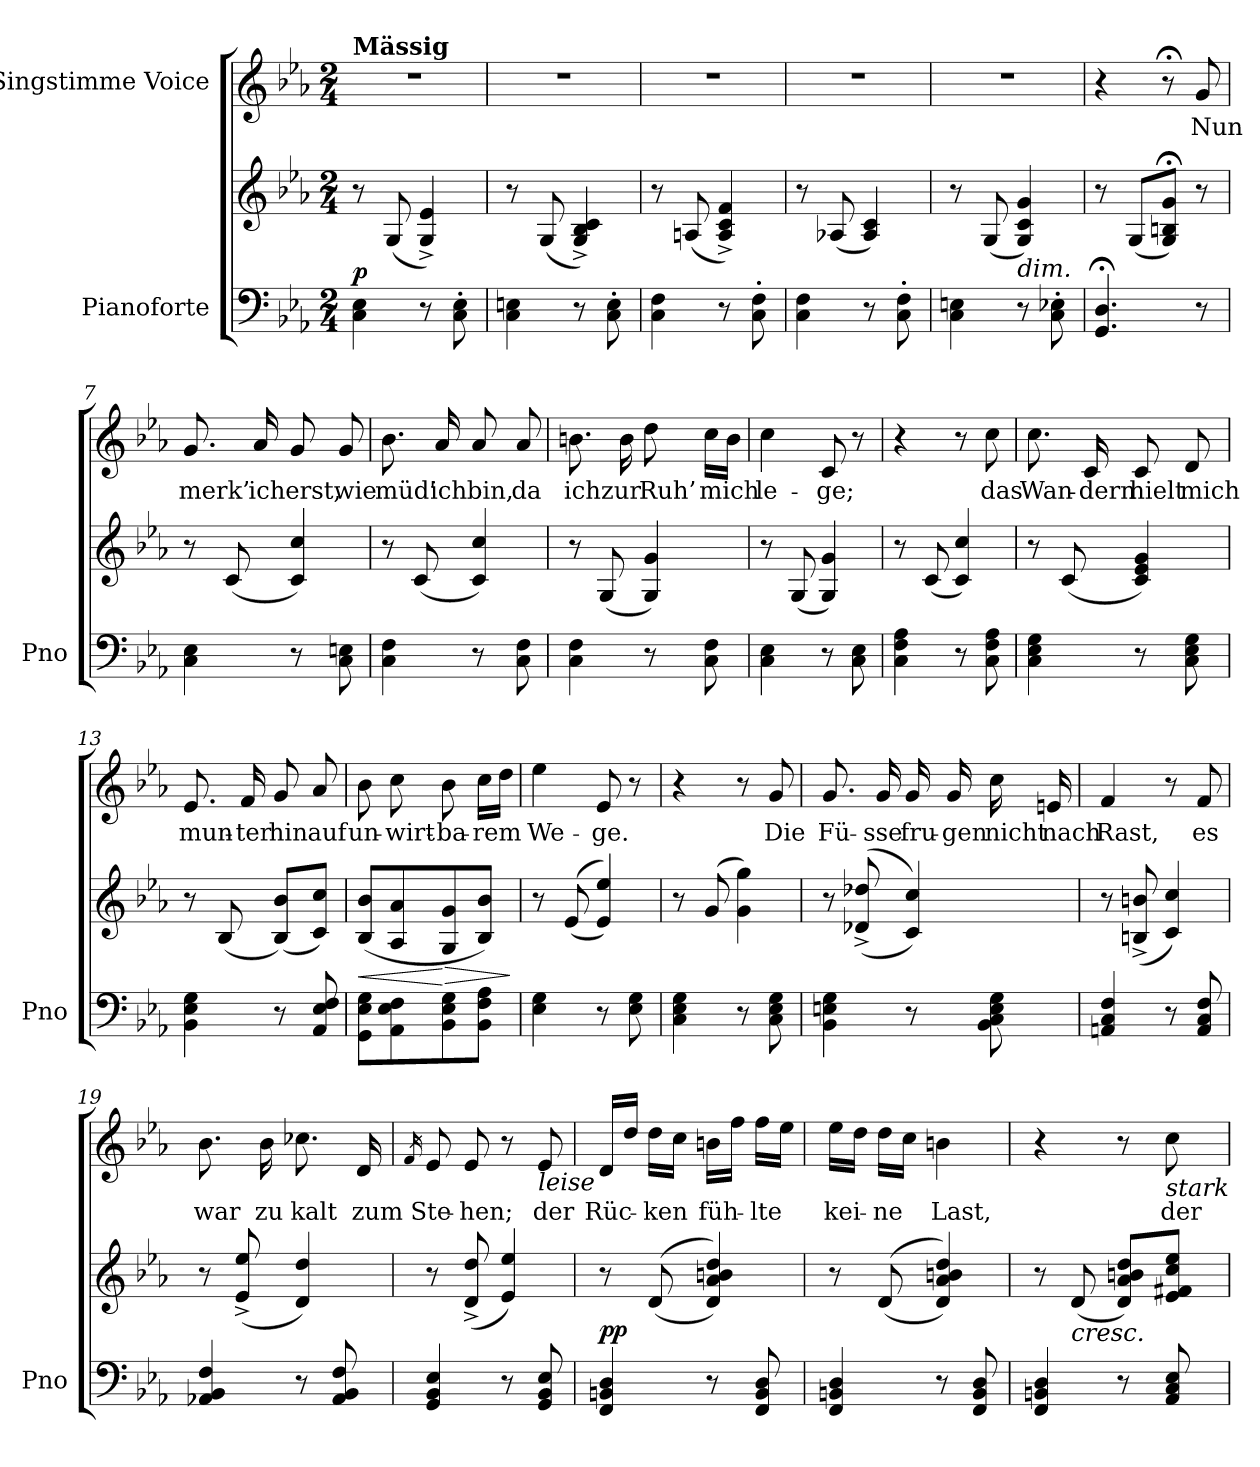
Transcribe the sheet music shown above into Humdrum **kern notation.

**kern	**kern	**dynam	**kern	**text
*part2	*part2	*part2	*part1	*part1
*staff3	*staff2	*staff2/3	*staff1	*staff1
*I"Pianoforte	*	*	*I"Singstimme Voice	*
*I'Pno	*	*	*	*
*clefF4	*clefG2	*	*clefG2	*
*k[b-e-a-]	*k[b-e-a-]	*	*k[b-e-a-]	*
*M2/4	*M2/4	*	*M2/4	*
=1	=1	=1	=1	=1
!	!	!	!LO:TX:a:B:t=Mässig	!
!	!	!LO:DY:a=2	!	!
4C\ 4E-\	8r	p	2r	.
.	(8G/	.	.	.
8r	4G/^> 4e-/^>)	.	.	.
8C\' 8E-\'	.	.	.	.
=2	=2	=2	=2	=2
4C\ 4En\	8r	.	2r	.
.	(8G/	.	.	.
8r	4G/^ 4B-/^ 4c/^)	.	.	.
8C\' 8E\'	.	.	.	.
=3	=3	=3	=3	=3
4C\ 4F\	8r	.	2r	.
.	(8An/	.	.	.
8r	4A/^ 4c/^ 4f/^)	.	.	.
8C\' 8F\'	.	.	.	.
=4	=4	=4	=4	=4
4C\ 4F\	8r	.	2r	.
.	(8A-X/	.	.	.
8r	4A-/ 4c/)	.	.	.
8C\' 8F\'	.	.	.	.
=5	=5	=5	=5	=5
4C\ 4En\	8r	.	2r	.
.	(8G/	.	.	.
!	!LO:TX:b:i:t=dim.	!	!	!
8r	4G/ 4c/ 4g/)	.	.	.
8C\' 8E-X\'	.	.	.	.
=6	=6	=6	=6	=6
4.GG/;< 4.D/;<	8r	.	4r	.
.	(8G/L	.	.	.
.	8G/;< 8Bn/;< 8g/;<J)	.	8r;<	.
!	!	!	!	!LO:LY:b
8r	8r	.	8g/	Nun
=7	=7	=7	=7	=7
!	!	!	!	!LO:LY:b
4C\ 4E-\	8r	.	8.g/	merk’
.	(8c/	.	.	.
!	!	!	!	!LO:LY:b
.	.	.	16a-/	ich
!	!	!	!	!LO:LY:b
8r	4c/ 4cc/)	.	8g/	erst,
!	!	!	!	!LO:LY:b
8C\ 8En\	.	.	8g/	wie
=8	=8	=8	=8	=8
!	!	!	!	!LO:LY:b
4C\ 4F\	8r	.	8.b-\	müd'
.	(8c/	.	.	.
!	!	!	!	!LO:LY:b
.	.	.	16a-/	ich
!	!	!	!	!LO:LY:b
8r	4c/ 4cc/)	.	8a-/	bin,
!	!	!	!	!LO:LY:b
8C\ 8F\	.	.	8a-/	da
!!LO:LB:g=z
=9	=9	=9	=9	=9
!	!	!	!	!LO:LY:b
4C\ 4F\	8r	.	8.bn\	ich
.	(8G/	.	.	.
!	!	!	!	!LO:LY:b
.	.	.	16b\	zur
!	!	!	!	!LO:LY:b
8r	4G/ 4g/)	.	8dd\	Ruh’
!	!	!	!	!LO:LY:b
8C\ 8F\	.	.	16cc\LL	mich
.	.	.	16b\JJ	.
=10	=10	=10	=10	=10
!	!	!	!	!LO:LY:b
4C\ 4E-\	8r	.	4cc\	le-
.	(8G/	.	.	.
!	!	!	!	!LO:LY:b
8r	4G/ 4g/)	.	8c/	-ge;
8C\ 8E-\	.	.	8r	.
=11	=11	=11	=11	=11
4C\ 4F\ 4A-\	8r	.	4r	.
.	(8c/	.	.	.
8r	4c/ 4cc/)	.	8r	.
!	!	!	!	!LO:LY:b
8C\ 8F\ 8A-\	.	.	8cc\	das
=12	=12	=12	=12	=12
!	!	!	!	!LO:LY:b
4C\ 4E-\ 4G\	8r	.	8.cc\	Wan-
.	(8c/	.	.	.
!	!	!	!	!LO:LY:b
.	.	.	16c/	-dern
!	!	!	!	!LO:LY:b
8r	4c/ 4e-/ 4g/)	.	8c/	hielt
!	!	!	!	!LO:LY:b
8C\ 8E-\ 8G\	.	.	8d/	mich
=13	=13	=13	=13	=13
!	!	!	!	!LO:LY:b
4BB-\ 4E-\ 4G\	8r	.	8.e-/	mun-
.	(8B-/	.	.	.
!	!	!	!	!LO:LY:b
.	.	.	16f/	-ter
!	!	!	!	!LO:LY:b
8r	(8B-/ 8b-/L)	.	8g/	hin
!	!	!	!	!LO:LY:b
8AA-/ 8E-/ 8F/	8c/ 8cc/J)	.	8a-/	auf
=14	=14	=14	=14	=14
!	!	!LO:HP:b	!	!LO:LY:b
8GG\ 8E-\ 8G\L	(>8B-/ 8b-/L	<	8b-\	un-
!	!	!	!	!LO:LY:b
8AA-\ 8E-\ 8F\	8A-/ 8a-/	.	8cc\	-wirt-
!	!	!LO:HP:n=1:b	!	!LO:LY:b
8BB-\ 8E-\ 8G\	8G/ 8g/	[ >	8b-\	-ba-
!	!	!	!	!LO:LY:b
8BB-\ 8F\ 8A-\J	8B-/ 8b-/J)	.	16cc\LL	-rem
.	.	.	16dd\JJ	.
.	.	]	.	.
!!LO:LB:g=z
=15	=15	=15	=15	=15
!	!	!	!	!LO:LY:b
4E-\ 4G\	8r	.	4ee-\	We-
.	((8e-/	.	.	.
!	!	!	!	!LO:LY:b
8r	4e-/ 4ee-/))	.	8e-/	-ge.
8E-\ 8G\	.	.	8r	.
=16	=16	=16	=16	=16
4C\ 4E-\ 4G\	8r	.	4r	.
.	(<8g/	.	.	.
8r	4g\ 4gg\)	.	8r	.
!	!	!	!	!LO:LY:b
8C\ 8E-\ 8G\	.	.	8g/	Die
=17	=17	=17	=17	=17
!	!	!	!	!LO:LY:b
4BB-\ 4En\ 4G\	8r	.	8.g/	Fü-
.	((8d-X/^ 8dd-X/^	.	.	.
!	!	!	!	!LO:LY:b
.	.	.	16g/	-sse
!	!	!	!	!LO:LY:b
8r	4c/ 4cc/))	.	16g/	fru-
!	!	!	!	!LO:LY:b
.	.	.	16g/	-gen
!	!	!	!	!LO:LY:b
8BB-\ 8C\ 8E\ 8G\	.	.	16cc\	nicht
!	!	!	!	!LO:LY:b
.	.	.	16en/	nach
=18	=18	=18	=18	=18
!	!	!	!	!LO:LY:b
4AAn/ 4C/ 4F/	8r	.	4f/	Rast,
.	(8Bn/^ 8bn/^	.	.	.
8r	4c/ 4cc/)	.	8r	.
!	!	!	!	!LO:LY:b
8AA/ 8C/ 8F/	.	.	8f/	es
=19	=19	=19	=19	=19
!	!	!	!	!LO:LY:b
4AA-X/ 4BB-/ 4F/	8r	.	8.b-\	war
.	(8e-/^ 8ee-/^	.	.	.
!	!	!	!	!LO:LY:b
.	.	.	16b-\	zu
!	!	!	!	!LO:LY:b
8r	4d/ 4dd/)	.	8.cc-X\	kalt
8AA-/ 8BB-/ 8F/	.	.	.	.
!	!	!	!	!LO:LY:b
.	.	.	16d/	zum
=20	=20	=20	=20	=20
.	.	.	16qf/	.
!	!	!	!	!LO:LY:b
4GG/ 4BB-/ 4E-/	8r	.	8e-/	Ste-
!	!	!	!	!LO:LY:b
.	(8d/^ 8dd/^	.	8e-/	-hen;
8r	4e-/ 4ee-/)	.	8r	.
!	!	!	!LO:TX:b:i:t=leise	!
!	!	!	!	!LO:LY:b
8GG/ 8BB-/ 8E-/	.	.	8e-/	der
!!LO:LB:g=z
=21	=21	=21	=21	=21
!	!	!LO:DY:a=2	!	!LO:LY:b
4FF/ 4BBn/ 4D/	8r	pp	16d/LL	Rüc-
.	.	.	16dd/JJ	.
!	!	!	!	!LO:LY:b
.	(>(8d/	.	16dd\LL	-ken
.	.	.	16cc\JJ	.
!	!	!	!	!LO:LY:b
8r	4d/ 4a-/ 4bn/ 4dd/))	.	16bn\LL	füh-
.	.	.	16ff\JJ	.
!	!	!	!	!LO:LY:b
8FF/ 8BB/ 8D/	.	.	16ff\LL	-lte
.	.	.	16ee-\JJ	.
=22	=22	=22	=22	=22
!	!	!	!	!LO:LY:b
4FF/ 4BBn/ 4D/	8r	.	16ee-\LL	-kei-
.	.	.	16dd\JJ	.
!	!	!	!	!LO:LY:b
.	(>(8d/	.	16dd\LL	-ne
.	.	.	16cc\JJ	.
!	!	!	!	!LO:LY:b
8r	4d/ 4a-/ 4bn/ 4dd/))	.	4bn\	Last,
8FF/ 8BB/ 8D/	.	.	.	.
=23	=23	=23	=23	=23
4FF/ 4BBn/ 4D/	8r	.	4r	.
!	!LO:TX:b:i:t=cresc.	!	!	!
.	(8d/	.	.	.
8r	8d/ 8a-/ 8bn/ 8dd/L)	.	8r	.
!	!	!	!LO:TX:b:i:t=stark	!
!	!	!	!	!LO:LY:b
8AA-/ 8C/ 8E-/	8e-/ 8f#X/ 8cc/ 8ee-/J	.	8cc\	der
=	=	=	=	=
*-	*-	*-	*-	*-
